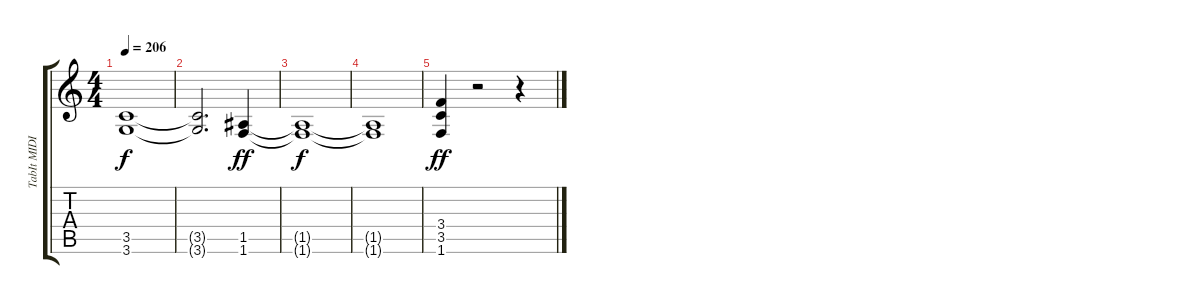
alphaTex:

\track ("TabIt MIDI - Track 4" "TabIt MIDI") {instrument distortionguitar}
\staff {score tabs}
\tuning (E4 B3 G3 D3 A2 E2) {hide}
\ts (4 4)
\tempo 206
\clef g2
\ks c
(3.5{t} 3.6{t}).1{dy f} |
(3.5{t} 3.6{t}).2{d} (1.5 1.6).4{dy ff} |
(1.5{t} 1.6{t}).1{dy f} |
(1.5{t} 1.6{t}).1 |
(3.4 3.5 1.6).4{dy ff} r.2 r.4
